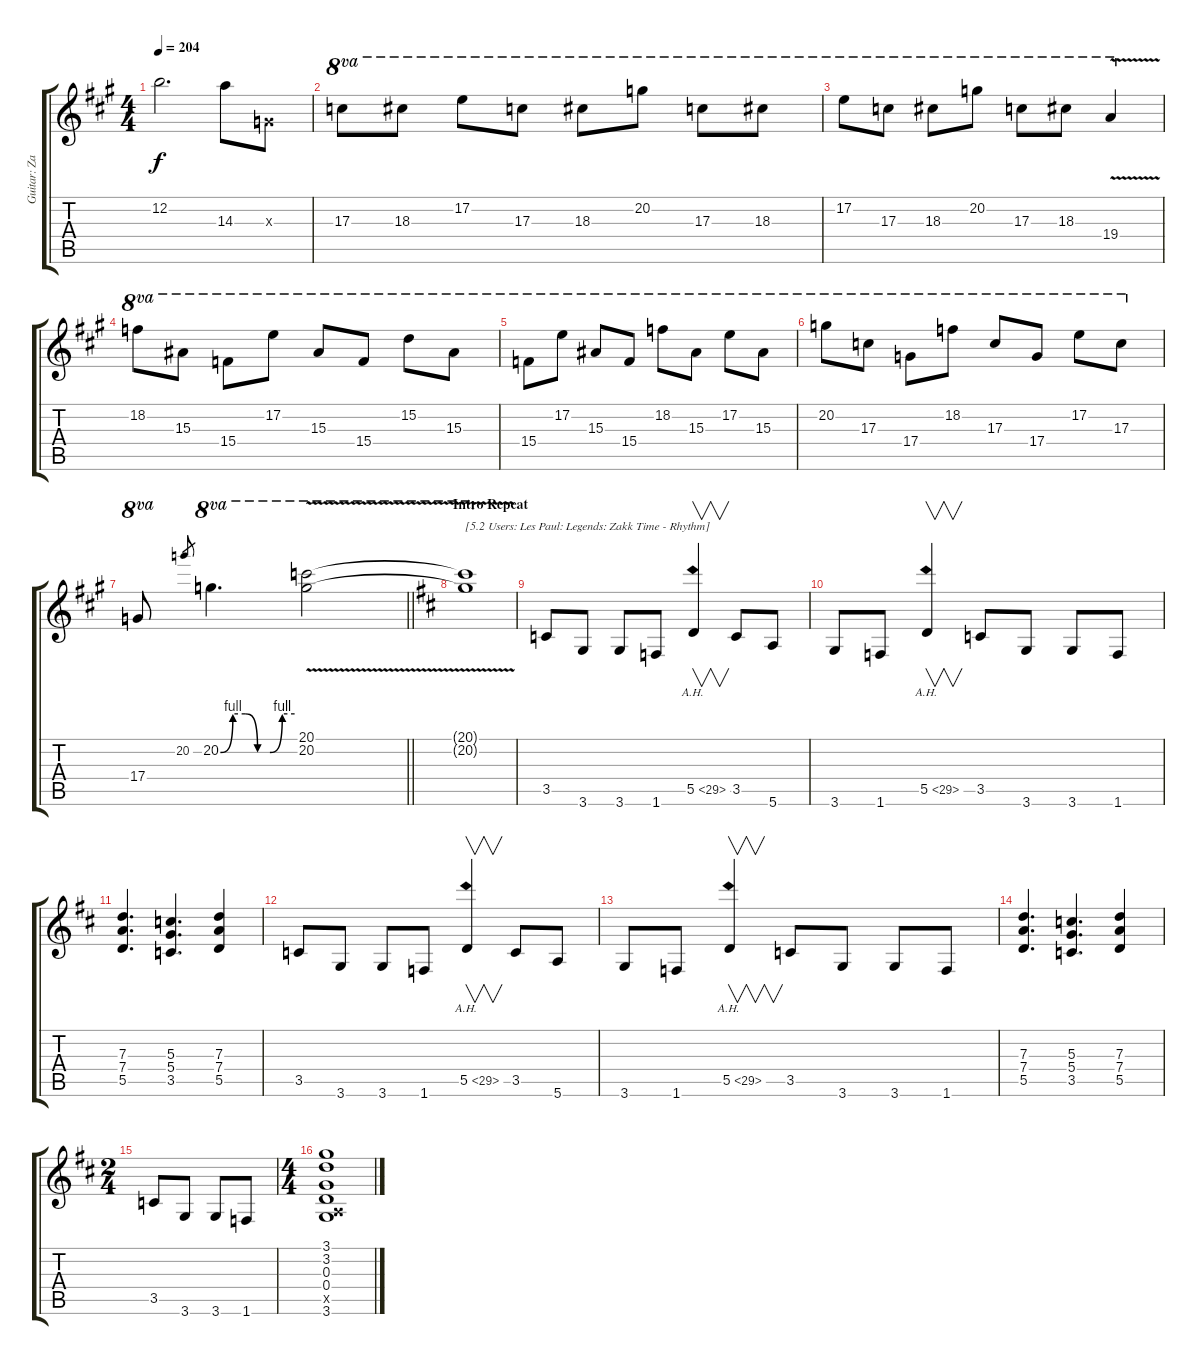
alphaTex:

\track ("Guitar: Zakk" "Guitar: Za") {instrument distortionguitar}
\staff {score tabs}
\tuning (E4 B3 G3 D3 A2 E2) {hide}
\ts (4 4)
\tempo 204
\clef g2
\ks a
12.2.2{d dy f} 14.3.8 0.3{x}.8 |
17.3.8{ot 8va} 18.3.8{ot 8va} 17.2.8{ot 8va} 17.3.8{ot 8va} 18.3.8{ot 8va} 20.2.8{ot 8va} 17.3.8{ot 8va} 18.3.8{ot 8va} |
17.2.8{ot 8va} 17.3.8{ot 8va} 18.3.8{ot 8va} 20.2.8{ot 8va} 17.3.8{ot 8va} 18.3.8{ot 8va} 19.4{v}.4{ot 8va} |
18.2.8{ot 8va} 15.3.8{ot 8va} 15.4.8{ot 8va} 17.2.8{ot 8va} 15.3.8{ot 8va} 15.4.8{ot 8va} 15.2.8{ot 8va} 15.3.8{ot 8va} |
15.4.8{ot 8va} 17.2.8{ot 8va} 15.3.8{ot 8va} 15.4.8{ot 8va} 18.2.8{ot 8va} 15.3.8{ot 8va} 17.2.8{ot 8va} 15.3.8{ot 8va} |
20.2.8{ot 8va} 17.3.8{ot 8va} 17.4.8{ot 8va} 18.2.8{ot 8va} 17.3.8{ot 8va} 17.4.8{ot 8va} 17.2.8{ot 8va} 17.3.8{ot 8va} |
\barLineRight lightlight
17.4.8{ot 8va} 20.2.8{gr} 20.2{be (custom 0 0 10 4 20 4 30 0 40 0 50 4 60 4)}.4{d ot 8va} (20.1 20.2{v}).2{ot 8va} |
\section ("" "Intro Repeat")
\ks d
(20.1{t} 20.2{t}).1{ot 8va txt "[5.2 Users: Les Paul: Legends: Zakk Time - Rhythm]"} |
3.5.8{volume 13 balance 5 instrument distortionguitar} 3.6.8 3.6.8 1.6.8 5.5{ah 24}.4{v} 3.5.8 5.6.8 |
3.6.8 1.6.8 5.5{ah 24}.4{v} 3.5.8 3.6.8 3.6.8 1.6.8 |
(7.3 7.4 5.5).4{d} (5.3 5.4 3.5).4{d} (7.3 7.4 5.5).4 |
3.5.8 3.6.8 3.6.8 1.6.8 5.5{ah 24}.4{v} 3.5.8 5.6.8 |
3.6.8 1.6.8 5.5{ah 24}.4{v} 3.5.8 3.6.8 3.6.8 1.6.8 |
(7.3 7.4 5.5).4{d} (5.3 5.4 3.5).4{d} (7.3 7.4 5.5).4 |
\ts (2 4)
3.5.8 3.6.8 3.6.8 1.6.8 |
\ts (4 4)
(3.1 3.2 0.3 0.4 0.5{x} 3.6).1
